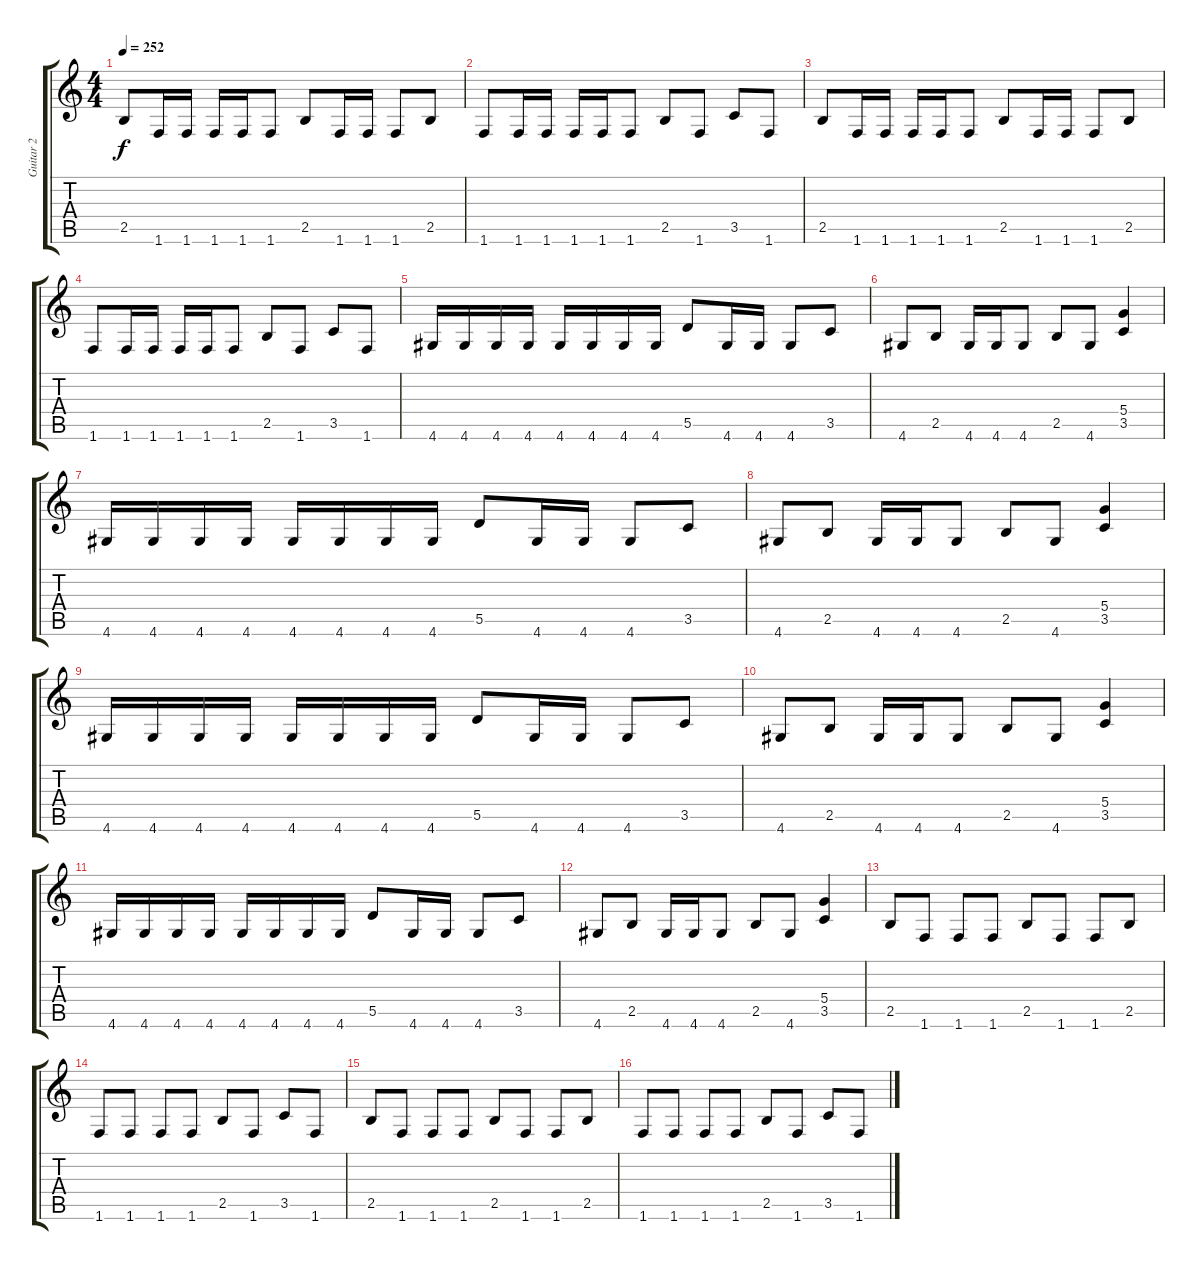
\track ("Guitar 2" "Guitar 2") {instrument distortionguitar}
\staff {score tabs}
\tuning (E4 B3 G3 D3 A2 E2) {hide}
\ts (4 4)
\tempo 252
\clef g2
\ks c
2.5.8{dy f} 1.6.16 1.6.16 1.6.16 1.6.16 1.6.8 2.5.8 1.6.16 1.6.16 1.6.8 2.5.8 |
1.6.8 1.6.16 1.6.16 1.6.16 1.6.16 1.6.8 2.5.8 1.6.8 3.5.8 1.6.8 |
2.5.8 1.6.16 1.6.16 1.6.16 1.6.16 1.6.8 2.5.8 1.6.16 1.6.16 1.6.8 2.5.8 |
1.6.8 1.6.16 1.6.16 1.6.16 1.6.16 1.6.8 2.5.8 1.6.8 3.5.8 1.6.8 |
4.6.16 4.6.16 4.6.16 4.6.16 4.6.16 4.6.16 4.6.16 4.6.16 5.5.8 4.6.16 4.6.16 4.6.8 3.5.8 |
4.6.8 2.5.8 4.6.16 4.6.16 4.6.8 2.5.8 4.6.8 (5.4 3.5).4 |
4.6.16 4.6.16 4.6.16 4.6.16 4.6.16 4.6.16 4.6.16 4.6.16 5.5.8 4.6.16 4.6.16 4.6.8 3.5.8 |
4.6.8 2.5.8 4.6.16 4.6.16 4.6.8 2.5.8 4.6.8 (5.4 3.5).4 |
4.6.16 4.6.16 4.6.16 4.6.16 4.6.16 4.6.16 4.6.16 4.6.16 5.5.8 4.6.16 4.6.16 4.6.8 3.5.8 |
4.6.8 2.5.8 4.6.16 4.6.16 4.6.8 2.5.8 4.6.8 (5.4 3.5).4 |
4.6.16 4.6.16 4.6.16 4.6.16 4.6.16 4.6.16 4.6.16 4.6.16 5.5.8 4.6.16 4.6.16 4.6.8 3.5.8 |
4.6.8 2.5.8 4.6.16 4.6.16 4.6.8 2.5.8 4.6.8 (5.4 3.5).4 |
2.5.8 1.6.8 1.6.8 1.6.8 2.5.8 1.6.8 1.6.8 2.5.8 |
1.6.8 1.6.8 1.6.8 1.6.8 2.5.8 1.6.8 3.5.8 1.6.8 |
2.5.8 1.6.8 1.6.8 1.6.8 2.5.8 1.6.8 1.6.8 2.5.8 |
1.6.8 1.6.8 1.6.8 1.6.8 2.5.8 1.6.8 3.5.8 1.6.8
